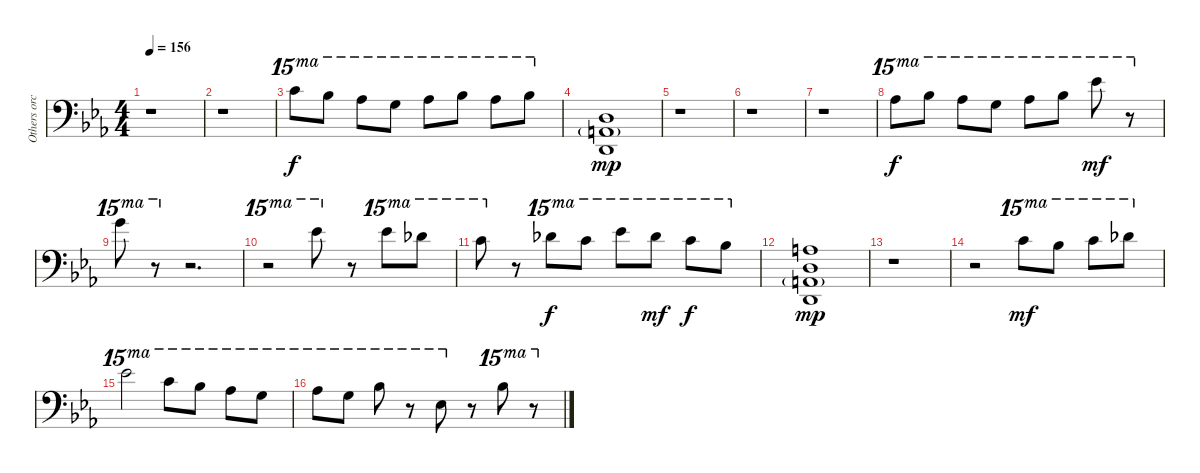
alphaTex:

\track ("Others orchestral" "Others orc") {instrument orchestrahit}
\staff {score}
\tuning (E4 B3 G3 D3 A2 E2 F1) {hide}
\ts (4 4)
\tempo 156
\clef f4
\ks cminor
r.1{dy mp} |
r.1 |
20.1.8{ot 15ma dy f volume 15 instrument piccolo} 18.1.8{ot 15ma} 16.1.8{ot 15ma} 15.1.8{ot 15ma} 16.1.8{ot 15ma} 18.1.8{ot 15ma} 16.1.8{ot 15ma} 18.1.8{ot 15ma} |
(0.5{g} 10.6 9.7).1{dy mp volume 14 instrument timpani} |
r.1 |
r.1 |
r.1 |
16.1.8{ot 15ma dy f volume 14 instrument piccolo} 18.1.8{ot 15ma} 16.1.8{ot 15ma} 15.1.8{ot 15ma} 16.1.8{ot 15ma} 18.1.8{ot 15ma} 23.1.8{ot 15ma dy mf} r.8{ot 15ma} |
27.1.8{ot 15ma} r.8{ot 15ma} r.2{d} |
r.2{ot 15ma} 23.1.8{ot 15ma} r.8 23.1.8{ot 15ma} 21.1.8{ot 15ma} |
20.1.8{ot 15ma} r.8 21.1.8{ot 15ma dy f} 20.1.8{ot 15ma} 23.1.8{ot 15ma} 21.1.8{ot 15ma dy mf} 20.1.8{ot 15ma dy f} 18.1.8{ot 15ma} |
(7.4 5.5 5.6{g} 9.7).1{dy mp volume 14 instrument timpani} |
r.1 |
r.2 20.1.8{ot 15ma dy mf volume 15 instrument piccolo} 18.1.8{ot 15ma} 20.1.8{ot 15ma} 21.1.8{ot 15ma} |
23.1.2{ot 15ma} 20.1.8{ot 15ma} 18.1.8{ot 15ma} 16.1.8{ot 15ma} 15.1.8{ot 15ma} |
16.1.8{ot 15ma} 15.1.8{ot 15ma} 18.1.8{ot 15ma} r.8{ot 15ma} 11.1.8{ot 15ma} r.8 18.1.8{ot 15ma} r.8{ot 15ma}
